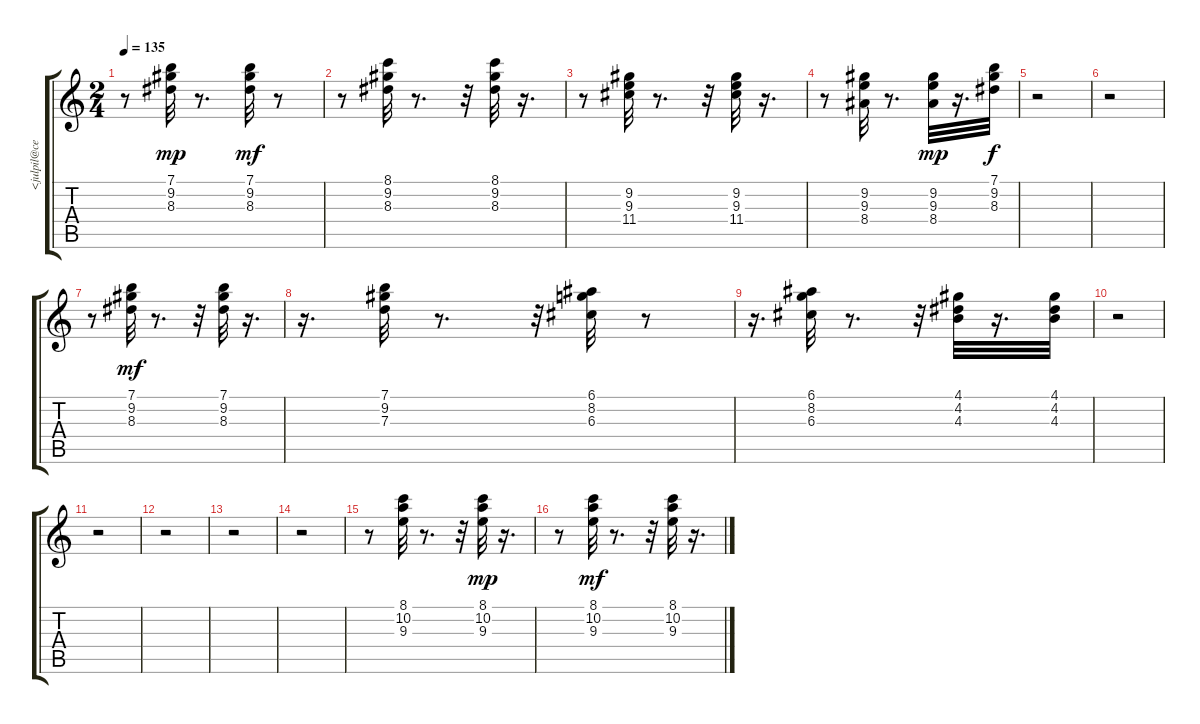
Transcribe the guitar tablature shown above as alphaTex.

\track ("" "<julpil@ce") {instrument electricguitarjazz}
\staff {score tabs}
\tuning (E4 B3 G3 D3 A2 E2) {hide}
\ts (2 4)
\tempo 135
\clef g2
\ks c
r.8{dy mf} (7.1 9.2 8.3).32{dy mp} r.8{d} (7.1 9.2 8.3).32{dy mf} r.8 |
r.8 (8.1 9.2 8.3).32 r.8{d} r.32 (8.1 9.2 8.3).32 r.16{d} |
r.8 (9.2 9.3 11.4).32 r.8{d} r.32 (9.2 9.3 11.4).32 r.16{d} |
r.8 (9.2 9.3 8.4).32 r.8{d} (9.2 9.3 8.4).32{dy mp} r.16{d} (7.1 9.2 8.3).32{dy f} |
r.2 |
r.2 |
r.8 (7.1 9.2 8.3).32{dy mf} r.8{d} r.32 (7.1 9.2 8.3).32 r.16{d} |
r.16{d} (7.1 9.2 7.3).32 r.8{d} r.32 (6.1 8.2 6.3).32 r.8 |
r.16{d} (6.1 8.2 6.3).32 r.8{d} r.32 (4.1 4.2 4.3).32 r.16{d} (4.1 4.2 4.3).32 |
r.2 |
r.2 |
r.2 |
r.2 |
r.2 |
r.8 (8.1 10.2 9.3).32 r.8{d} r.32 (8.1 10.2 9.3).32{dy mp} r.16{d} |
r.8 (8.1 10.2 9.3).32{dy mf} r.8{d} r.32 (8.1 10.2 9.3).32 r.16{d}
